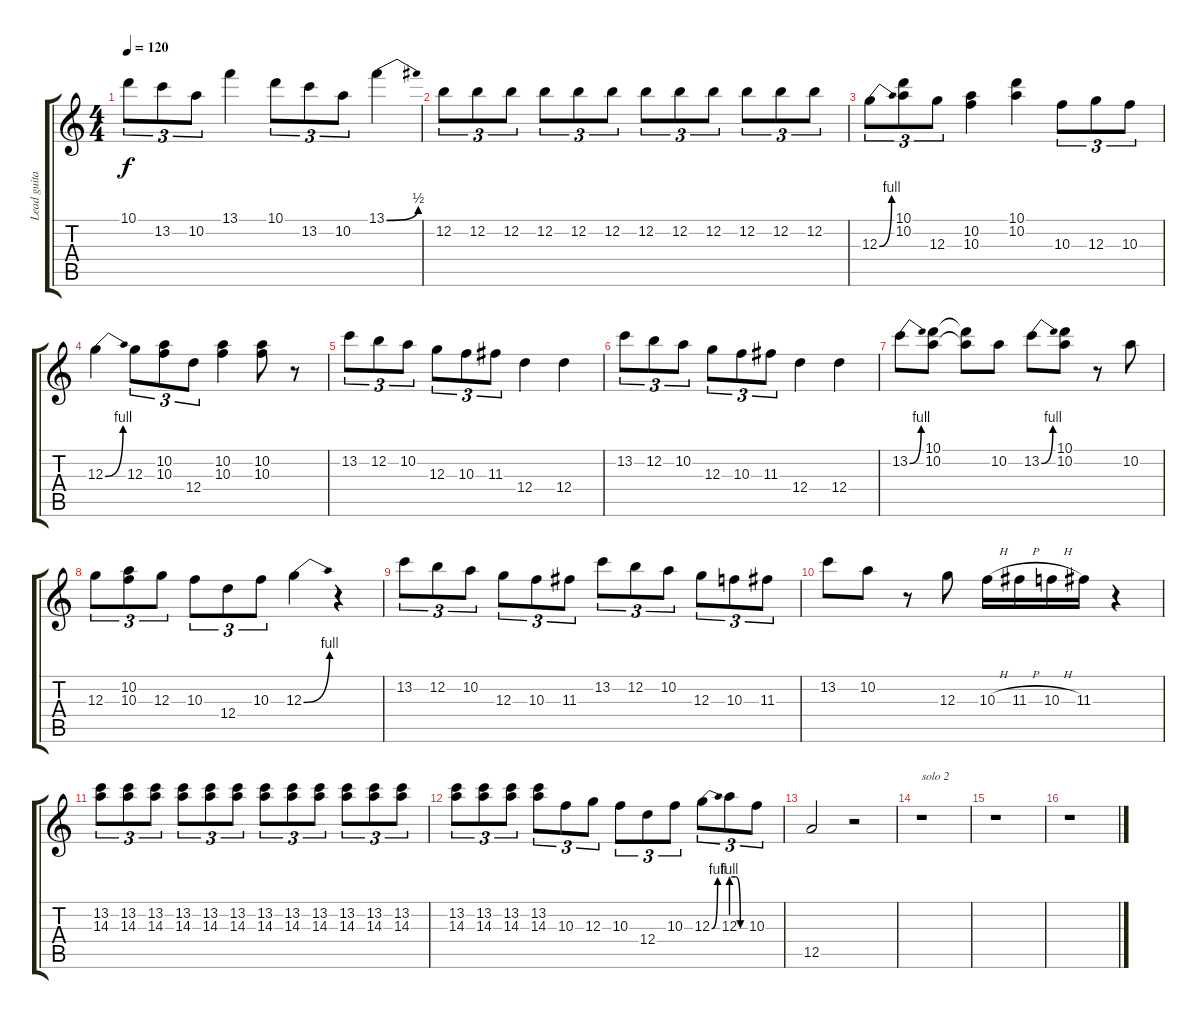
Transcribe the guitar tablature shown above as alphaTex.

\track ("Lead guitar 1" "Lead guita") {instrument overdrivenguitar}
\staff {score tabs}
\tuning (E4 B3 G3 D3 A2 E2) {hide}
\ts (4 4)
\tempo 120
\clef g2
\ks c
10.1.8{tu (3 2) dy f} 13.2.8{tu (3 2)} 10.2.8{tu (3 2)} 13.1.4 10.1.8{tu (3 2)} 13.2.8{tu (3 2)} 10.2.8{tu (3 2)} 13.1{be (bend 0 0 60 2)}.4 |
12.2.8{tu (3 2)} 12.2.8{tu (3 2)} 12.2.8{tu (3 2)} 12.2.8{tu (3 2)} 12.2.8{tu (3 2)} 12.2.8{tu (3 2)} 12.2.8{tu (3 2)} 12.2.8{tu (3 2)} 12.2.8{tu (3 2)} 12.2.8{tu (3 2)} 12.2.8{tu (3 2)} 12.2.8{tu (3 2)} |
12.3{be (bend 0 0 60 4)}.8{tu (3 2)} (10.1 10.2).8{tu (3 2)} 12.3.8{tu (3 2)} (10.2 10.3).4 (10.1 10.2).4 10.3.8{tu (3 2)} 12.3.8{tu (3 2)} 10.3.8{tu (3 2)} |
12.3{be (bend 0 0 60 4)}.4 12.3.8{tu (3 2)} (10.2 10.3).8{tu (3 2)} 12.4.8{tu (3 2)} (10.2 10.3).4 (10.2 10.3).8 r.8 |
13.2.8{tu (3 2)} 12.2.8{tu (3 2)} 10.2.8{tu (3 2)} 12.3.8{tu (3 2)} 10.3.8{tu (3 2)} 11.3.8{tu (3 2)} 12.4.4 12.4.4 |
13.2.8{tu (3 2)} 12.2.8{tu (3 2)} 10.2.8{tu (3 2)} 12.3.8{tu (3 2)} 10.3.8{tu (3 2)} 11.3.8{tu (3 2)} 12.4.4 12.4.4 |
13.2{be (bend 0 0 60 4)}.8 (10.1 10.2).8 (10.1{t} 10.2{t}).8 10.2.8 13.2{be (bend 0 0 60 4)}.8 (10.1 10.2).8 r.8 10.2.8 |
12.3.8{tu (3 2)} (10.2 10.3).8{tu (3 2)} 12.3.8{tu (3 2)} 10.3.8{tu (3 2)} 12.4.8{tu (3 2)} 10.3.8{tu (3 2)} 12.3{be (bend 0 0 60 4)}.4 r.4 |
13.2.8{tu (3 2)} 12.2.8{tu (3 2)} 10.2.8{tu (3 2)} 12.3.8{tu (3 2)} 10.3.8{tu (3 2)} 11.3.8{tu (3 2)} 13.2.8{tu (3 2)} 12.2.8{tu (3 2)} 10.2.8{tu (3 2)} 12.3.8{tu (3 2)} 10.3.8{tu (3 2)} 11.3.8{tu (3 2)} |
13.2.8 10.2.8 r.8 12.3.8 10.3{h}.16 11.3{h}.16 10.3{h}.16 11.3.16 r.4 |
(13.2 14.3).8{tu (3 2)} (13.2 14.3).8{tu (3 2)} (13.2 14.3).8{tu (3 2)} (13.2 14.3).8{tu (3 2)} (13.2 14.3).8{tu (3 2)} (13.2 14.3).8{tu (3 2)} (13.2 14.3).8{tu (3 2)} (13.2 14.3).8{tu (3 2)} (13.2 14.3).8{tu (3 2)} (13.2 14.3).8{tu (3 2)} (13.2 14.3).8{tu (3 2)} (13.2 14.3).8{tu (3 2)} |
(13.2 14.3).8{tu (3 2)} (13.2 14.3).8{tu (3 2)} (13.2 14.3).8{tu (3 2)} (13.2 14.3).8{tu (3 2)} 10.3.8{tu (3 2)} 12.3.8{tu (3 2)} 10.3.8{tu (3 2)} 12.4.8{tu (3 2)} 10.3.8{tu (3 2)} 12.3{be (bend 0 0 60 4)}.8{tu (3 2)} 12.3{be (custom 0 4 20 4 40 0 60 0)}.8{tu (3 2)} 10.3.8{tu (3 2)} |
12.5.2 r.2 |
r.1{txt "solo 2"} |
r.1 |
r.1
